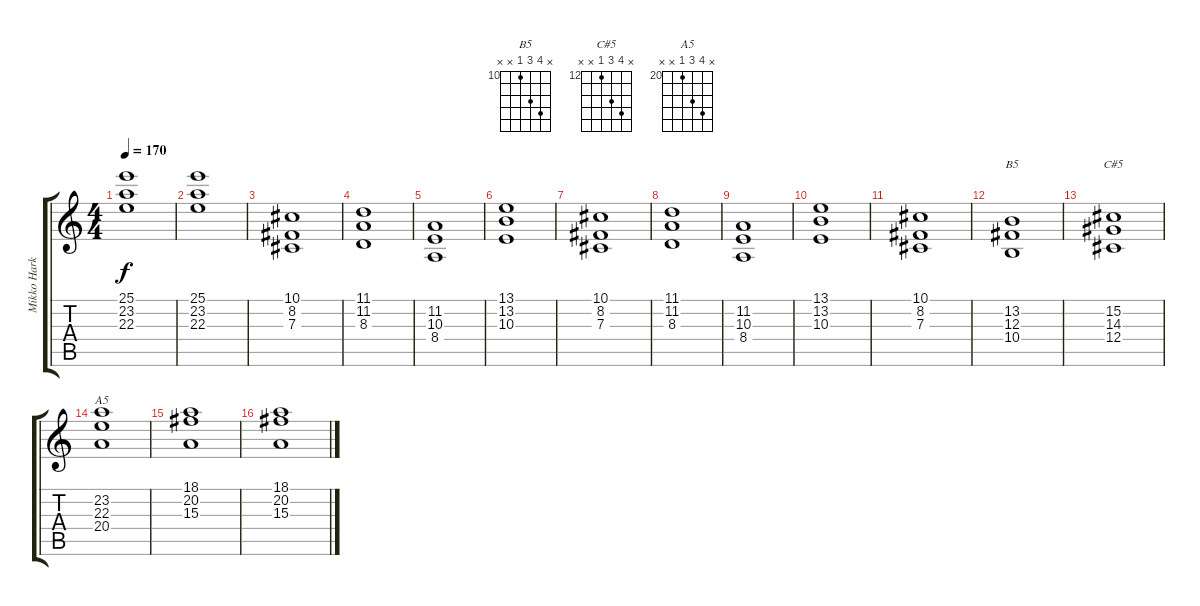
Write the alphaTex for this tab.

\track ("Mikko Harkin" "Mikko Hark") {instrument stringensemble1}
\staff {score tabs}
\tuning (Eb4 Bb3 Gb3 Db3 Ab2 Eb2) {hide}
\chord ("B5" x 13 12 10 x x) {firstfret 10}
\chord ("C#5" x 15 14 12 x x) {firstfret 12}
\chord ("A5" x 23 22 20 x x) {firstfret 20}
\ts (4 4)
\tempo 170
\clef g2
\ks c
(25.1 23.2 22.3).1{dy f} |
(25.1 23.2 22.3).1 |
(10.1 8.2 7.3).1 |
(11.1 11.2 8.3).1 |
(11.2 10.3 8.4).1 |
(13.1 13.2 10.3).1 |
(10.1 8.2 7.3).1 |
(11.1 11.2 8.3).1 |
(11.2 10.3 8.4).1 |
(13.1 13.2 10.3).1 |
(10.1 8.2 7.3).1 |
(13.2 12.3 10.4).1{ch "B5"} |
(15.2 14.3 12.4).1{ch "C#5"} |
(23.2 22.3 20.4).1{ch "A5"} |
(18.1 20.2 15.3).1 |
(18.1 20.2 15.3).1
